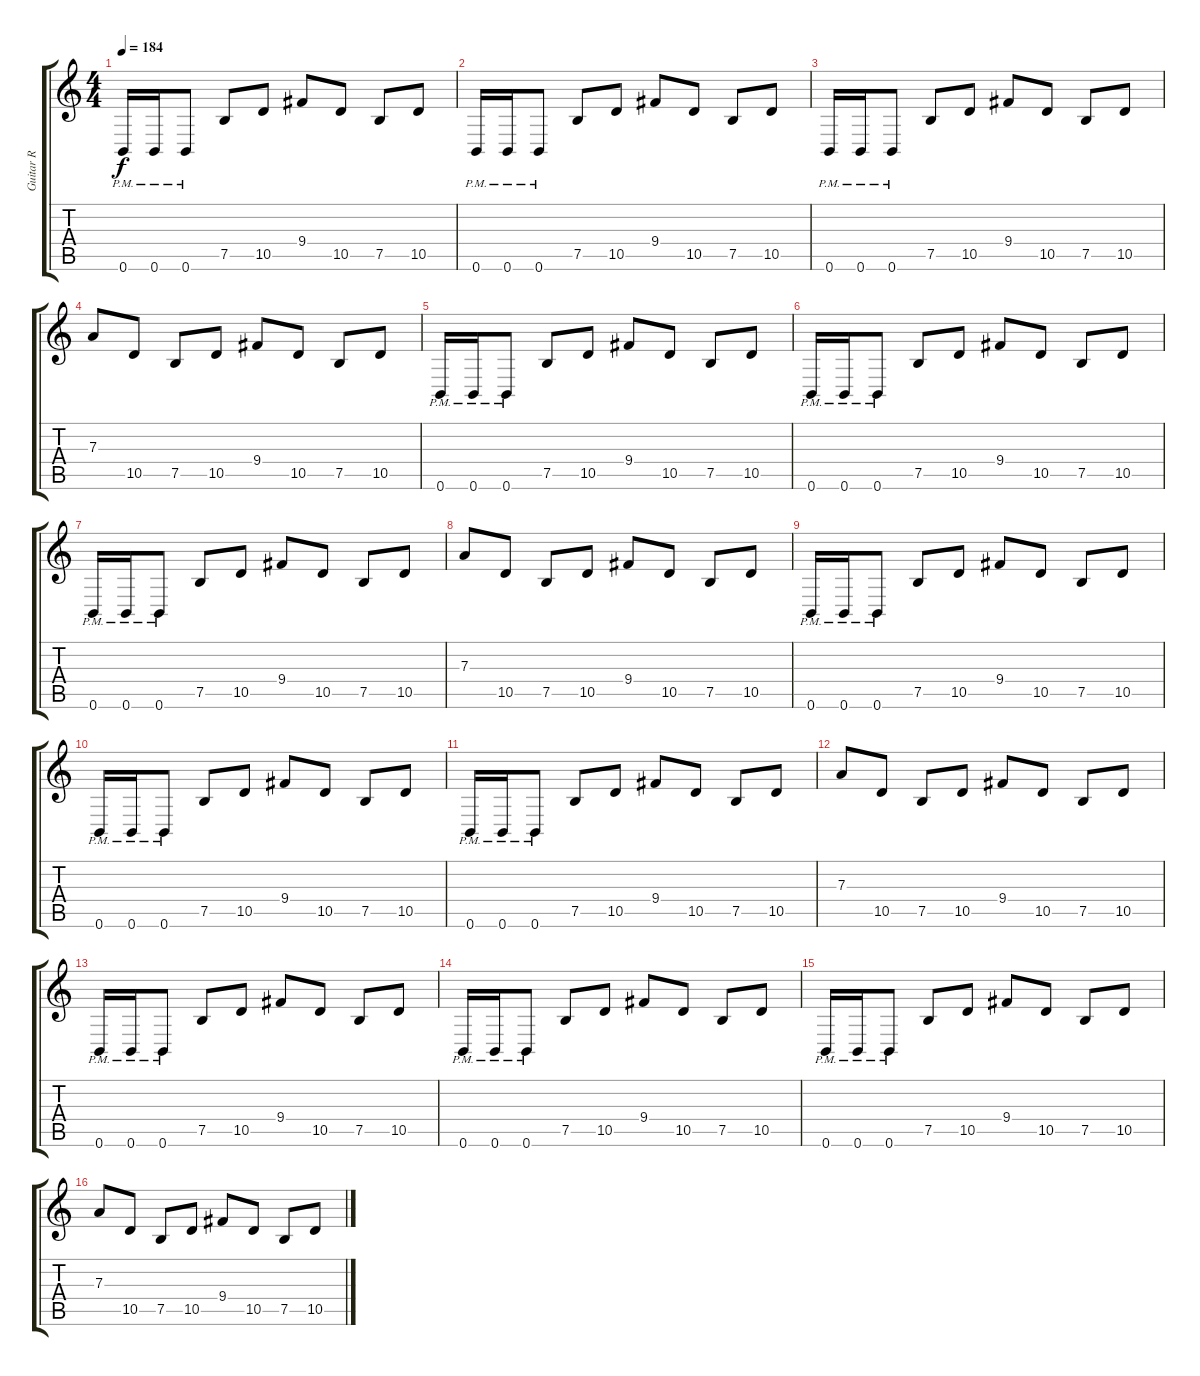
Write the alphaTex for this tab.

\track ("Guitar R" "Guitar R") {instrument distortionguitar}
\staff {score tabs}
\tuning (B3 Gb3 D3 A2 E2 B1) {hide}
\ts (4 4)
\tempo 184
\clef g2
\ks c
0.6{pm}.16{dy f} 0.6{pm}.16 0.6{pm}.8 7.5.8 10.5.8 9.4.8 10.5.8 7.5.8 10.5.8 |
0.6{pm}.16 0.6{pm}.16 0.6{pm}.8 7.5.8 10.5.8 9.4.8 10.5.8 7.5.8 10.5.8 |
0.6{pm}.16 0.6{pm}.16 0.6{pm}.8 7.5.8 10.5.8 9.4.8 10.5.8 7.5.8 10.5.8 |
7.3.8 10.5.8 7.5.8 10.5.8 9.4.8 10.5.8 7.5.8 10.5.8 |
0.6{pm}.16 0.6{pm}.16 0.6{pm}.8 7.5.8 10.5.8 9.4.8 10.5.8 7.5.8 10.5.8 |
0.6{pm}.16 0.6{pm}.16 0.6{pm}.8 7.5.8 10.5.8 9.4.8 10.5.8 7.5.8 10.5.8 |
0.6{pm}.16 0.6{pm}.16 0.6{pm}.8 7.5.8 10.5.8 9.4.8 10.5.8 7.5.8 10.5.8 |
7.3.8 10.5.8 7.5.8 10.5.8 9.4.8 10.5.8 7.5.8 10.5.8 |
0.6{pm}.16 0.6{pm}.16 0.6{pm}.8 7.5.8 10.5.8 9.4.8 10.5.8 7.5.8 10.5.8 |
0.6{pm}.16 0.6{pm}.16 0.6{pm}.8 7.5.8 10.5.8 9.4.8 10.5.8 7.5.8 10.5.8 |
0.6{pm}.16 0.6{pm}.16 0.6{pm}.8 7.5.8 10.5.8 9.4.8 10.5.8 7.5.8 10.5.8 |
7.3.8 10.5.8 7.5.8 10.5.8 9.4.8 10.5.8 7.5.8 10.5.8 |
0.6{pm}.16 0.6{pm}.16 0.6{pm}.8 7.5.8 10.5.8 9.4.8 10.5.8 7.5.8 10.5.8 |
0.6{pm}.16 0.6{pm}.16 0.6{pm}.8 7.5.8 10.5.8 9.4.8 10.5.8 7.5.8 10.5.8 |
0.6{pm}.16 0.6{pm}.16 0.6{pm}.8 7.5.8 10.5.8 9.4.8 10.5.8 7.5.8 10.5.8 |
7.3.8 10.5.8 7.5.8 10.5.8 9.4.8 10.5.8 7.5.8 10.5.8
